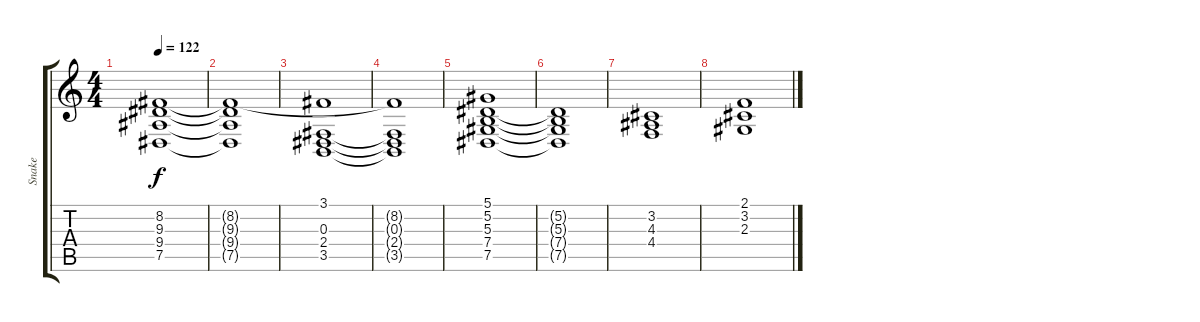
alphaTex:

\track ("Snake" "Snake") {instrument stringensemble1}
\staff {score tabs}
\tuning (Eb4 Bb3 Gb3 Db3 Ab2 Eb2) {hide}
\ts (4 4)
\tempo 122
\clef g2
\ks c
(8.2 9.3 9.4 7.5).1{dy f} |
(8.2{t} 9.3{t} 9.4{t} 7.5{t}).1 |
(3.1 0.3 2.4 3.5).1 |
(8.2{t} 0.3{t} 2.4{t} 3.5{t}).1 |
(5.1 5.2 5.3 7.4 7.5).1 |
(5.2{t} 5.3{t} 7.4{t} 7.5{t}).1 |
(3.2 4.3 4.4).1 |
(2.1 3.2 2.3).1
